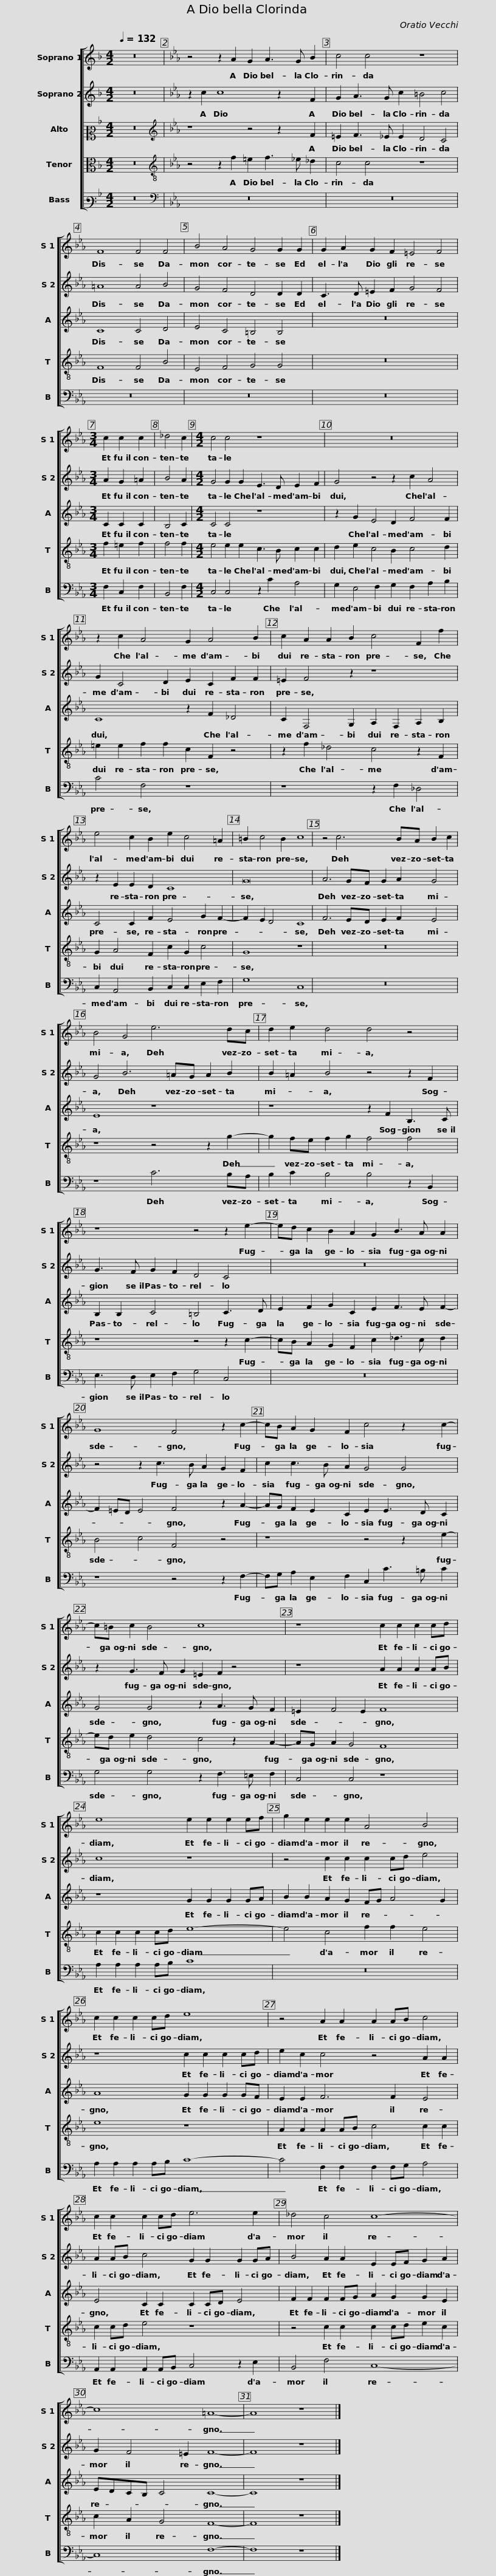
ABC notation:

X:1
%%score [ 1 2 3 4 5 ]
L:1/8
Q:1/4=132
M:4/2
I:linebreak $
K:F
V:1 treble
V:2 treble
V:3 alto2
V:4 alto
V:5 bass3
V:1
 z16 |[K:Eb] z4 z2 A2 G2 A3 G B2 | c4 c4 z8 |$ F8 F4 F4 | B4 A4 G4 G2 G2 | %5
 G2 A2 G2 F2 =E4 F4 |[M:3/4] c2 c2 c2 | _d4 c2 |$[M:4/2] c4 c4 z8 | z16 |$ %10
 z2 c2 A4 G2 A4 B2 |$ c2 A2 A2 B2 c4 F2 f2 | e4 c2 B2 e2 c4 =A2 | =B2 c4 B2 c8 |$ z4 c6 BA B2 c2 | %15
 B4 G4 e6 dc |$ d2 e2 d4 d4 z4 |$ z8 z4 z2 e2- | ed c2 B2 A2 G2 B3 A A2 | G8 F4 z2 c2- |$ %20
 cB A2 G2 F2 c4 z2 c2- | c=B c2 B4 c8 |$ z8 c2 c2 c2 cd | e8 e2 e2 e2 ef | g2 e2 e2 e2 A4 B4 |$ %25
 c2 c2 c2 cd e8 | z4 A2 A2 A2 AB c4 |$ c2 c2 c2 cd e6 e2 | _d4 c4 c8- |$ c8 =A8- | %30
 A8 z8 |] %31
V:2
 z16 |[K:Eb] z2 c2 c8 z2 F2 | G2 A3 G c2 =B4 c4 |$ =A8 A4 B4 | G4 F4 D4 D2 D2 | %5
 C3 D =E2 F2 G4 F4 |[M:3/4] A2 G2 =A2 | B4 A2 |$[M:4/2] G4 G2 G2 E3 D E2 F2 | G4 z4 z2 c2 A4 |$ %10
 G2 C4 D2 E2 C2 F2 F2 |$ =E2 F4 z2 z8 | z2 E2 E2 D2 C8 | G16 |$ A6 GF G2 A2 G4 | %15
 G4 B6 =AG A2 B2 |$ B2 =A2 B4 z4 z2 F2 |$ G3 F G2 F2 D4 C4 | z16 | z4 z2 c3 B A2 G2 F2 |$ %20
 c2 c3 B A2 G4 G4 | z2 G3 F G2 =E2 F2 z4 |$ z8 A2 A2 A2 AB | c8 z8 | z4 c2 c2 c2 cd e4 |$ %25
 z8 c2 c2 c2 cd | e2 c2 c4 z4 A2 A2 |$ A2 AB c4 G2 G2 G2 GA | B4 A2 A2 E2 EF G2 A2 |$ G2 F4 =E2 F8- | %30
 F8 z8 |] %31
V:3
 z16 |[K:Eb][K:treble] z8 z4 z2 F2 | =E2 F3 _E E2 D4 C4 |$ C8 C4 D4 | E4 C4 =B,4 B,4 | %5
 z16 |[M:3/4] C2 C2 C2 | B,4 C2 |$[M:4/2] C4 C4 z8 | z2 G2 E4 D2 F4 F2 |$ %10
 C8 z2 F2 _D4 |$ C2 F,4 G,2 A,2 F,2 A,2 B,2 | C4 C2 F2 E4 G2 F2- | F2 E2 D4 C8 |$ F6 ED E2 F2 E4 | %15
 E8 z8 |$ z8 z2 F2 B,3 C |$ B,2 B,2 C4 =B,4 C3 D | E2 F2 G2 C2 E2 F3 E F2- | F2 =ED E4 F4 z2 A2- |$ %20
 AG F2 E2 C2 E2 E3 D C2 | G4 G4 z2 A3 G F2 |$ =E2 F4 E2 F8 | z8 G2 G2 G2 GA | B2 B2 A2 G2 FG A4 G2 |$ %25
 A8 G2 G2 G2 GF | E2 E2 F6 F2 E4 |$ E4 C2 C2 C2 CD E4 | F2 F2 F2 FG A2 G2 G2 E2 |$ EDCB, C4 C8- | %30
 C8 z8 |] %31
V:4
 z16 |[K:Eb][K:treble-8] z4 z2 f2 =e2 f3 _e _d2 | c4 c4 z8 |$ F8 F4 B4 | E4 F4 G4 G4 | %5
 z16 |[M:3/4] f2 =e2 f2 | f4 f2 |$[M:4/2] e4 e2 e2 c3 B c2 c2 | d2 e2 c4 B2 c4 d2 |$ %10
 =e2 e2 f2 f2 c2 F2 z4 |$ z2 f2 _d4 c4 z2 F2 | G2 A4 F2 c2 G2 c4 | G8 z8 |$ z16 | %15
 z8 z4 z2 g2- |$ g2 fe f2 g2 f4 f4 |$ z8 z4 z2 c2- | cB A2 G2 F2 c2 _d3 c d2 | B4 c4 F4 z4 |$ %20
 z8 z4 z2 e2- | ed e2 d4 c4 z2 A2- |$ AG A2 G4 F8 | c2 c2 c2 cd e8- | e4 c4 f2 f2 e4 |$ %25
 e8 z8 | A2 A2 A2 AB c4 c2 c2 |$ c2 cd e4 z8 | z4 c2 c2 c2 cd e2 c2 |$ c2 A2 G4 F8- | %30
 F8 z8 |] %31
V:5
 z16 |[K:Eb][K:bass] z16 | z16 |$ z16 | z16 | %5
 z16 |[M:3/4] F,2 C,2 F,2 | B,,4 F,2 |$[M:4/2] C,4 C,4 z2 C2 A,4 | G,2 E,4 F,2 G,2 F,2 A,2 B,2 |$ %10
 C4 F,4 z8 |$ z8 z2 F,2 _D,4 | C,2 A,,4 B,,2 C,2 C,2 E,2 F,2 | G,8 C,8 |$ z16 | %15
 z8 C6 B,A, |$ B,2 C2 B,4 B,4 z2 B,,2 |$ E,3 D, E,2 F,2 G,4 C,4 | z16 | z8 z4 z2 F,2- |$ %20
 F,G, A,2 E,2 F,2 C,2 C3 =B, C2 | G,4 G,4 z2 F,3 =E, F,2 |$ C,4 C,4 z8 | A,2 A,2 A,2 A,B, C8 | z16 |$ %25
 A,2 A,2 A,2 A,B, C8- | C4 F,2 F,2 F,2 F,G, A,4 |$ A,,2 A,,2 A,,2 A,,B,, C,4 z2 E,2 | B,,4 F,4 C,8- |$ C,8 F,8- | %30
 F,8 z8 |] %31
